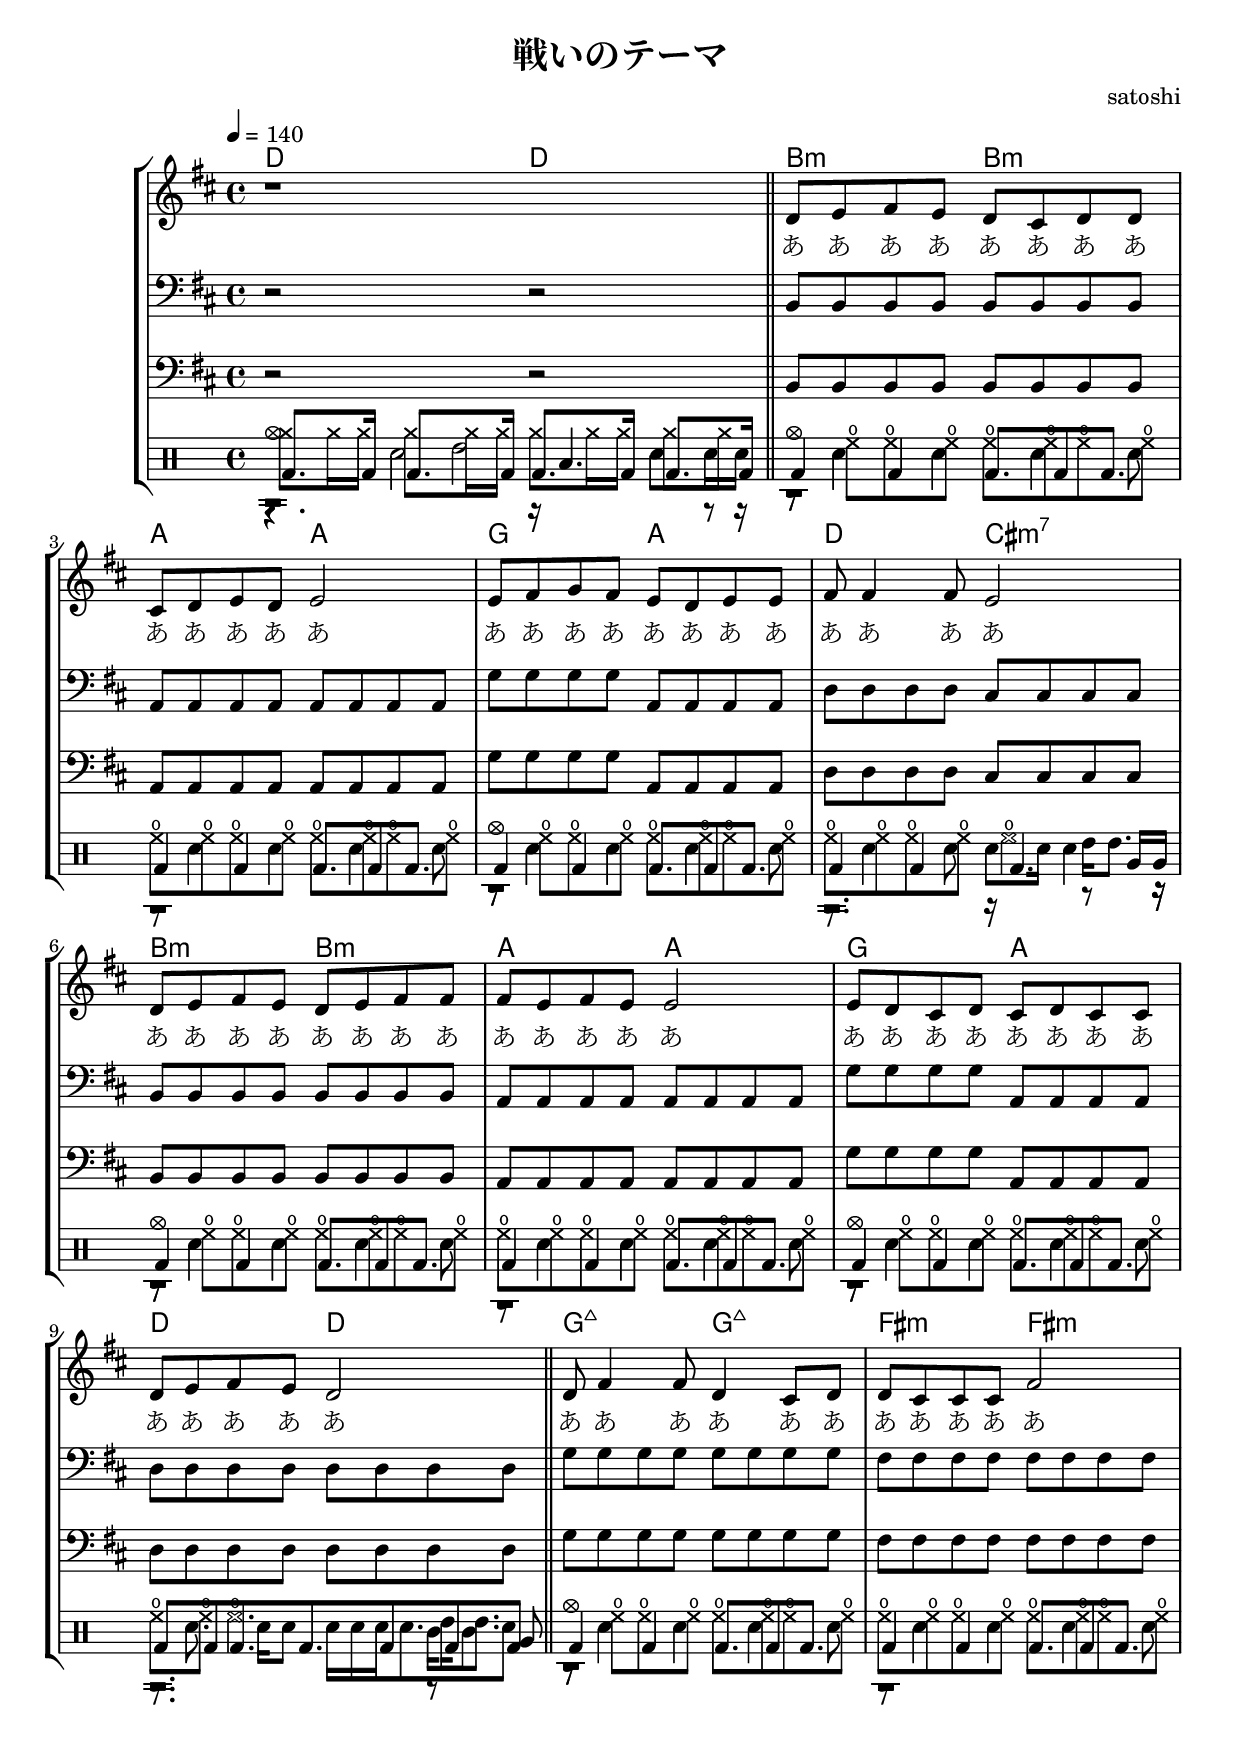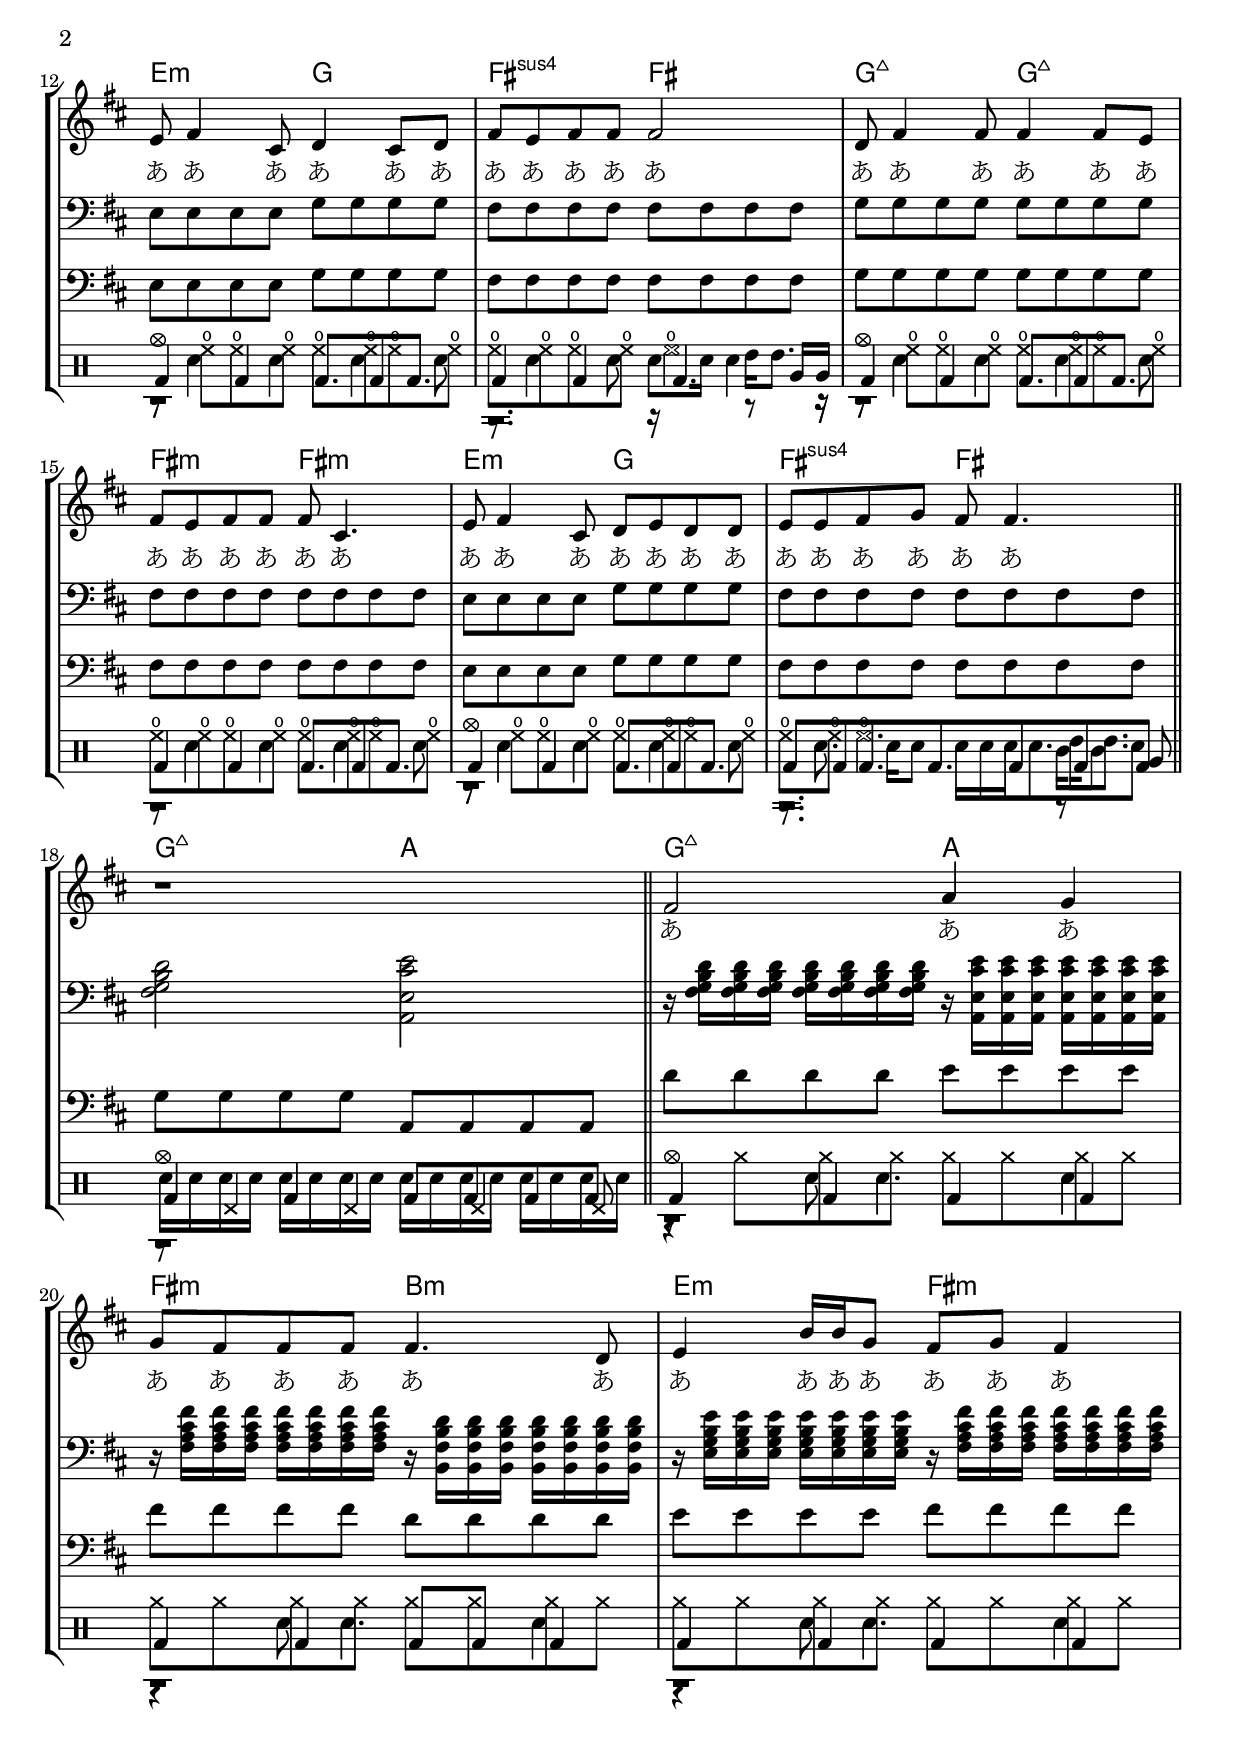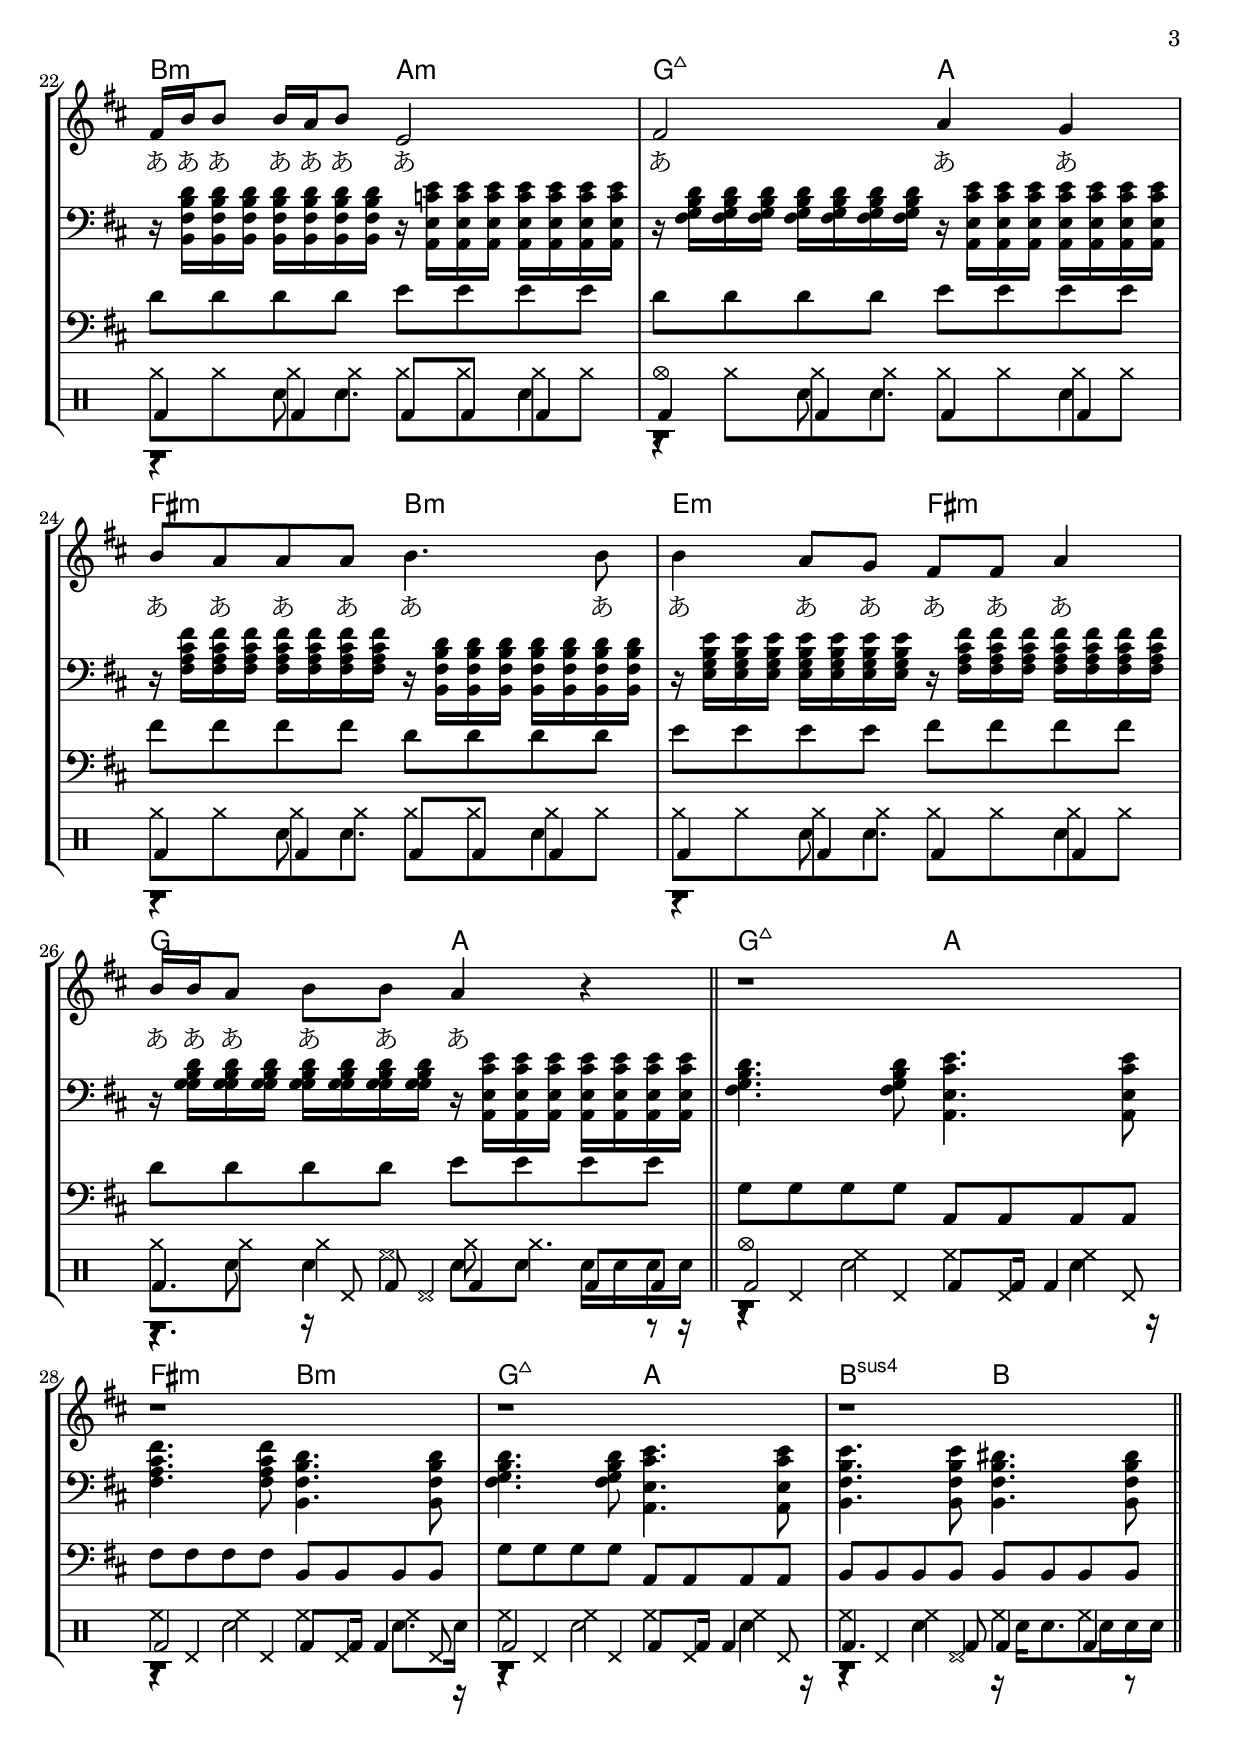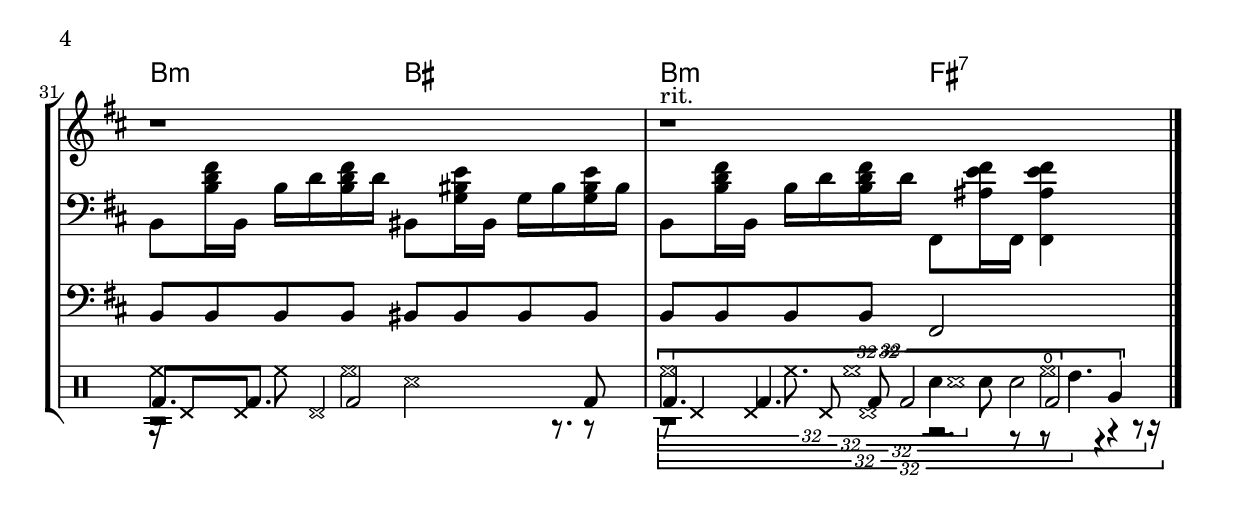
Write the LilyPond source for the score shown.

\version "2.12.1"

\header {
	title = \markup {戦いのテーマ}
	composer = \markup \center-column {satoshi}
}

harmony = \chordmode {
	d2 d 

	b:m b:m a a g a d cis:min7 b:m b:m a a g a d d 

	g:maj7 g:maj7 fis:m fis:m e:m g fis:sus4 fis g:maj7 g:maj7 fis:m fis:m e:m g fis:sus4 fis 

	g:maj7 a 

	g:maj7 a fis:m b:m e:m fis:m b:m a:m g:maj7 a fis:m b:m e:m fis:m g a 

	g:maj7 a fis:m b:m g:maj7 a b:sus4 b 

	b:m bis b:m fis:7 
}

melody = {
	\key d \major
	\tempo 4 = 140
	r1   
	\set Staff.midiInstrument = #"mmi0.38"
	 d'8  e'8  fis'8  e'8  d'8  cis'8  d'8  d'8 
	cis'8  d'8  e'8  d'8  e'2 
	e'8  fis'8  g'8  fis'8  e'8  d'8  e'8  e'8 
	fis'8  fis'4  fis'8  e'2 
	d'8  e'8  fis'8  e'8  d'8  e'8  fis'8  fis'8 
	fis'8  e'8  fis'8  e'8  e'2 
	e'8  d'8  cis'8  d'8  cis'8  d'8  cis'8  cis'8 
	d'8  e'8  fis'8  e'8  d'2
	\set Staff.midiInstrument = #"mmi0.38"
	 d'8  fis'4  fis'8  d'4  cis'8  d'8 
	d'8  cis'8  cis'8  cis'8  fis'2 
	e'8  fis'4  cis'8  d'4  cis'8  d'8 
	fis'8  e'8  fis'8  fis'8  fis'2 
	d'8  fis'4  fis'8  fis'4  fis'8  e'8 
	fis'8  e'8  fis'8  fis'8  fis'8  cis'4. 
	e'8  fis'4  cis'8  d'8  e'8  d'8  d'8 
	e'8  e'8  fis'8  g'8  fis'8  fis'4.
	r1   
	\set Staff.midiInstrument = #"mmi0.38"
	 fis'2  a'4  g'4 
	g'8  fis'8  fis'8  fis'8  fis'4.  d'8 
	e'4  b'16  b'16  g'8  fis'8  g'8  fis'4 
	fis'16  b'16  b'8  b'16  a'16  b'8  e'2 
	fis'2  a'4  g'4 
	b'8  a'8  a'8  a'8  b'4.  b'8 
	b'4  a'8  g'8  fis'8  fis'8  a'4 
	b'16  b'16  a'8  b'8  b'8  a'4  	r4 	r1 | r1 | r1 | r1   
	r1 | r1^"rit." \bar "|."
}

words = \lyricmode {
	
	あ  あ  あ  あ  あ  あ  あ  あ  あ  あ  あ  あ  あ  あ  あ  あ  あ  あ  あ  あ  あ  あ  あ  あ  あ  あ  あ  あ  あ  あ  あ  あ  あ  あ  あ  あ  あ  あ  あ  あ  あ  あ  あ  あ  あ  あ  あ  あ  あ  あ  あ  
	あ  あ  あ  あ  あ  あ  あ  あ  あ  あ  あ  あ  あ  あ  あ  あ  あ  あ  あ  あ  あ  あ  あ  あ  あ  あ  あ  あ  あ  あ  あ  あ  あ  あ  あ  あ  あ  あ  あ  あ  あ  あ  あ  あ  あ  あ  あ  
	
	あ  あ  あ  あ  あ  あ  あ  あ  あ  あ  あ  あ  あ  あ  あ  あ  あ  あ  あ  あ  あ  あ  あ  あ  あ  あ  あ  あ  あ  あ  あ  あ  あ  あ  あ  あ  あ  あ  あ  あ  あ  あ  あ  あ  
	
	
}

tempochange = {
	\tempo 4 = 140
	r1 \bar "||"
	\tempo 4 = 140
	r1 | r1 | r1 | r1 | r1 | r1 | r1 | r1 \bar "||"
	\tempo 4 = 140
	r1 | r1 | r1 | r1 | r1 | r1 | r1 | r1 \bar "||"
	\tempo 4 = 140
	r1 \bar "||"
	\tempo 4 = 140
	r1 | r1 | r1 | r1 | r1 | r1 | r1 | r1 \bar "||"
	\tempo 4 = 140
	r1 | r1 | r1 | r1 \bar "||"
	\tempo 4 = 140
	r1 | \tempo 4 = 105 r2 \tempo 4 = 93 r2 \bar "|."
}

mainacc = {
	\clef bass
	\set Staff.midiInstrument = #"Acoustic grand"
	\key d \major
	\tempo 4 = 140
	r2
	r2
	\bar "||"

	\set Staff.midiInstrument = #"Electric Guitar (muted)"
	b,8 b,8 b,8 b,8
	b,8 b,8 b,8 b,8
	a,8 a,8 a,8 a,8
	a,8 a,8 a,8 a,8
	g8 g8 g8 g8
	a,8 a,8 a,8 a,8
	d8 d8 d8 d8
	cis8 cis8 cis8 cis8
	b,8 b,8 b,8 b,8
	b,8 b,8 b,8 b,8
	a,8 a,8 a,8 a,8
	a,8 a,8 a,8 a,8
	g8 g8 g8 g8
	a,8 a,8 a,8 a,8
	d8 d8 d8 d8
	d8 d8 d8 d8
	\bar "||"

	\set Staff.midiInstrument = #"Electric Guitar (muted)"
	g8 g8 g8 g8
	g8 g8 g8 g8
	fis8 fis8 fis8 fis8
	fis8 fis8 fis8 fis8
	e8 e8 e8 e8
	g8 g8 g8 g8
	fis8 fis8 fis8 fis8
	fis8 fis8 fis8 fis8
	g8 g8 g8 g8
	g8 g8 g8 g8
	fis8 fis8 fis8 fis8
	fis8 fis8 fis8 fis8
	e8 e8 e8 e8
	g8 g8 g8 g8
	fis8 fis8 fis8 fis8
	fis8 fis8 fis8 fis8
	\bar "||"

	\set Staff.midiInstrument = #"Overdriven Guitar"
	<g fis b d'>2
	<a, e cis' e'>2
	\bar "||"

	\set Staff.midiInstrument = #"Overdriven Guitar"
	r16 <g fis b d'>16 <g fis b d'>16 <g fis b d'>16 <g fis b d'>16 <g fis b d'>16 <g fis b d'>16 <g fis b d'>16
	r16 <a, e cis' e'>16 <a, e cis' e'>16 <a, e cis' e'>16 <a, e cis' e'>16 <a, e cis' e'>16 <a, e cis' e'>16 <a, e cis' e'>16
	r16 <fis a cis' fis'>16 <fis a cis' fis'>16 <fis a cis' fis'>16 <fis a cis' fis'>16 <fis a cis' fis'>16 <fis a cis' fis'>16 <fis a cis' fis'>16
	r16 <b, fis b d'>16 <b, fis b d'>16 <b, fis b d'>16 <b, fis b d'>16 <b, fis b d'>16 <b, fis b d'>16 <b, fis b d'>16
	r16 <e g b e'>16 <e g b e'>16 <e g b e'>16 <e g b e'>16 <e g b e'>16 <e g b e'>16 <e g b e'>16
	r16 <fis a cis' fis'>16 <fis a cis' fis'>16 <fis a cis' fis'>16 <fis a cis' fis'>16 <fis a cis' fis'>16 <fis a cis' fis'>16 <fis a cis' fis'>16
	r16 <b, fis b d'>16 <b, fis b d'>16 <b, fis b d'>16 <b, fis b d'>16 <b, fis b d'>16 <b, fis b d'>16 <b, fis b d'>16
	r16 <a, e c' e'>16 <a, e c' e'>16 <a, e c' e'>16 <a, e c' e'>16 <a, e c' e'>16 <a, e c' e'>16 <a, e c' e'>16
	r16 <g fis b d'>16 <g fis b d'>16 <g fis b d'>16 <g fis b d'>16 <g fis b d'>16 <g fis b d'>16 <g fis b d'>16
	r16 <a, e cis' e'>16 <a, e cis' e'>16 <a, e cis' e'>16 <a, e cis' e'>16 <a, e cis' e'>16 <a, e cis' e'>16 <a, e cis' e'>16
	r16 <fis a cis' fis'>16 <fis a cis' fis'>16 <fis a cis' fis'>16 <fis a cis' fis'>16 <fis a cis' fis'>16 <fis a cis' fis'>16 <fis a cis' fis'>16
	r16 <b, fis b d'>16 <b, fis b d'>16 <b, fis b d'>16 <b, fis b d'>16 <b, fis b d'>16 <b, fis b d'>16 <b, fis b d'>16
	r16 <e g b e'>16 <e g b e'>16 <e g b e'>16 <e g b e'>16 <e g b e'>16 <e g b e'>16 <e g b e'>16
	r16 <fis a cis' fis'>16 <fis a cis' fis'>16 <fis a cis' fis'>16 <fis a cis' fis'>16 <fis a cis' fis'>16 <fis a cis' fis'>16 <fis a cis' fis'>16
	r16 <g g b d'>16 <g g b d'>16 <g g b d'>16 <g g b d'>16 <g g b d'>16 <g g b d'>16 <g g b d'>16
	r16 <a, e cis' e'>16 <a, e cis' e'>16 <a, e cis' e'>16 <a, e cis' e'>16 <a, e cis' e'>16 <a, e cis' e'>16 <a, e cis' e'>16
	\bar "||"

	\set Staff.midiInstrument = #"Overdriven Guitar"
	<g fis b d'>4. <g fis b d'>8
	<a, e cis' e'>4. <a, e cis' e'>8
	<fis a cis' fis'>4. <fis a cis' fis'>8
	<b, fis b d'>4. <b, fis b d'>8
	<g fis b d'>4. <g fis b d'>8
	<a, e cis' e'>4. <a, e cis' e'>8
	<b, fis b e'>4. <b, fis b e'>8
	<b, fis b dis'>4. <b, fis b dis'>8
	\bar "||"

	\set Staff.midiInstrument = #"Overdriven Guitar"
	b,8 <b d' fis'>16 b,16   b16 d'16 <b d' fis'>16 d'16
	bis,8 <g bis e'>16 bis,16   g16 bis16 <g bis e'>16 bis16
	b,8 <b d' fis'>16 b,16   b16 d'16 <b d' fis'>16 d'16
	fis,8 <ais e' fis'>16 fis,16 <fis, ais e' fis'>4
	\bar "|."
}

subacc = {
	\clef bass
	\set Staff.midiInstrument = #"Acoustic grand"
	\key d \major
	\tempo 4 = 140
	r2
	r2
	\bar "||"

	\set Staff.midiInstrument = #"Electric Bass (pick)"
	b,8 b,8 b,8 b,8
	b,8 b,8 b,8 b,8
	a,8 a,8 a,8 a,8
	a,8 a,8 a,8 a,8
	g8 g8 g8 g8
	a,8 a,8 a,8 a,8
	d8 d8 d8 d8
	cis8 cis8 cis8 cis8
	b,8 b,8 b,8 b,8
	b,8 b,8 b,8 b,8
	a,8 a,8 a,8 a,8
	a,8 a,8 a,8 a,8
	g8 g8 g8 g8
	a,8 a,8 a,8 a,8
	d8 d8 d8 d8
	d8 d8 d8 d8
	\bar "||"

	\set Staff.midiInstrument = #"Electric Bass (pick)"
	g8 g8 g8 g8
	g8 g8 g8 g8
	fis8 fis8 fis8 fis8
	fis8 fis8 fis8 fis8
	e8 e8 e8 e8
	g8 g8 g8 g8
	fis8 fis8 fis8 fis8
	fis8 fis8 fis8 fis8
	g8 g8 g8 g8
	g8 g8 g8 g8
	fis8 fis8 fis8 fis8
	fis8 fis8 fis8 fis8
	e8 e8 e8 e8
	g8 g8 g8 g8
	fis8 fis8 fis8 fis8
	fis8 fis8 fis8 fis8
	\bar "||"

	\set Staff.midiInstrument = #"Electric Bass (pick)"
	g8 g8 g8 g8
	a,8 a,8 a,8 a,8
	\bar "||"

	\set Staff.midiInstrument = #"Electric Bass (pick)"
	d'8 d'8 d'8 d'8
	e'8 e'8 e'8 e'8
	fis'8 fis'8 fis'8 fis'8
	d'8 d'8 d'8 d'8
	e'8 e'8 e'8 e'8
	fis'8 fis'8 fis'8 fis'8
	d'8 d'8 d'8 d'8
	e'8 e'8 e'8 e'8
	d'8 d'8 d'8 d'8
	e'8 e'8 e'8 e'8
	fis'8 fis'8 fis'8 fis'8
	d'8 d'8 d'8 d'8
	e'8 e'8 e'8 e'8
	fis'8 fis'8 fis'8 fis'8
	d'8 d'8 d'8 d'8
	e'8 e'8 e'8 e'8
	\bar "||"

	\set Staff.midiInstrument = #"Electric Bass (pick)"
	g8 g8 g8 g8
	a,8 a,8 a,8 a,8
	fis8 fis8 fis8 fis8
	b,8 b,8 b,8 b,8
	g8 g8 g8 g8
	a,8 a,8 a,8 a,8
	b,8 b,8 b,8 b,8
	b,8 b,8 b,8 b,8
	\bar "||"

	\set Staff.midiInstrument = #"Electric Bass (pick)"
	b,8 b,8 b,8 b,8
	bis,8 bis,8 bis,8 bis,8
	b,8 b,8 b,8 b,8
	fis,2
	\bar "|."
}

percA = {
	\drummode {
	cymr8 cymr16 cymr16 cymr8 cymr16 cymr16 cymr8 cymr16 cymr16 cymr8 cymr8  \bar "||"
	r8 hho8 hho8 hho8 hho8 hho8 hho8 hho8  |hho8 hho8 hho8 hho8 hho8 hho8 hho8 hho8  |r8 hho8 hho8 hho8 hho8 hho8 hho8 hho8  |hho8 hho8 hho8 hho8 hho2  |r8 hho8 hho8 hho8 hho8 hho8 hho8 hho8  |hho8 hho8 hho8 hho8 hho8 hho8 hho8 hho8  |r8 hho8 hho8 hho8 hho8 hho8 hho8 hho8  |hho8 hho8 hho2.  \bar "||"
	r8 hho8 hho8 hho8 hho8 hho8 hho8 hho8  |hho8 hho8 hho8 hho8 hho8 hho8 hho8 hho8  |r8 hho8 hho8 hho8 hho8 hho8 hho8 hho8  |hho8 hho8 hho8 hho8 hho2  |r8 hho8 hho8 hho8 hho8 hho8 hho8 hho8  |hho8 hho8 hho8 hho8 hho8 hho8 hho8 hho8  |r8 hho8 hho8 hho8 hho8 hho8 hho8 hho8  |hho8 hho8 hho2.  \bar "||"
	r1  \bar "||"
	r8 cymr8 cymr8 cymr8 cymr8 cymr8 cymr8 cymr8  |cymr8 cymr8 cymr8 cymr8 cymr8 cymr8 cymr8 cymr8  |cymr8 cymr8 cymr8 cymr8 cymr8 cymr8 cymr8 cymr8  |cymr8 cymr8 cymr8 cymr8 cymr8 cymr8 cymr8 cymr8  |r8 cymr8 cymr8 cymr8 cymr8 cymr8 cymr8 cymr8  |cymr8 cymr8 cymr8 cymr8 cymr8 cymr8 cymr8 cymr8  |cymr8 cymr8 cymr8 cymr8 cymr8 cymr8 cymr8 cymr8  |cymr8 cymr8 cymr4 cymr8 cymr4.  \bar "||"
	r4 hh4 hh4 hh4  |hh4 hh4 hh4 hh4  |hh4 hh4 hh4 hh4  |hh4 hh4 hh4 hh4  \bar "||"
	hh4 hh8 hh2 r8  |\times 16/32{ hh2 hh8. hh1 r4 r16 } \bar "|."
	}
}

percB = {
	\drummode {
	r4 sn2 sn8 sn16 sn16  \bar "||"
	r8 sn4 sn4 sn4 sn8  |r8 sn4 sn4 sn4 sn8  |r8 sn4 sn4 sn4 sn8  |r8 sn4 sn8 sn8 sn16 sn4 r16  |r8 sn4 sn4 sn4 sn8  |r8 sn4 sn4 sn4 sn8  |r8 sn4 sn4 sn4 sn8  |r8 sn8. sn16 sn8 sn16 sn16 sn16 sn8. sn8  \bar "||"
	r8 sn4 sn4 sn4 sn8  |r8 sn4 sn4 sn4 sn8  |r8 sn4 sn4 sn4 sn8  |r8 sn4 sn8 sn8 sn16 sn4 r16  |r8 sn4 sn4 sn4 sn8  |r8 sn4 sn4 sn4 sn8  |r8 sn4 sn4 sn4 sn8  |r8 sn8. sn16 sn8 sn16 sn16 sn16 sn8. sn8  \bar "||"
	sn16 sn16 sn16 sn16 sn16 sn16 sn16 sn16 sn16 sn16 sn16 sn16 sn16 sn16 sn16 sn16  \bar "||"
	r4 sn8 sn4. sn4  |r4 sn8 sn4. sn4  |r4 sn8 sn4. sn4  |r4 sn8 sn4. sn4  |r4 sn8 sn4. sn4  |r4 sn8 sn4. sn4  |r4 sn8 sn4. sn4  |r8 sn8 sn4 sn8 sn8 sn16 sn16 sn16 sn16  \bar "||"
	r8 hhp4 hhp4 hhp4 hhp8  |r8 hhp4 hhp4 hhp4 hhp8  |r8 hhp4 hhp4 hhp4 hhp8  |r8 hhp4 hhp2 r8  \bar "||"
	r16 hhp8 hhp8 hhp2 r8.  |\times 16/32{ r8 hhp4 hhp4 hhp8 hhp1 r4 } \bar "|."
	}
}

percC = {
	\drummode {
	bd8. bd16 bd8. bd16 bd8. bd16 bd8. bd16  \bar "||"
	bd4 bd4 bd8. bd8 bd8.  |bd4 bd4 bd8. bd8 bd8.  |bd4 bd4 bd8. bd8 bd8.  |bd4 bd4 r16 bd4. r16  |bd4 bd4 bd8. bd8 bd8.  |bd4 bd4 bd8. bd8 bd8.  |bd4 bd4 bd8. bd8 bd8.  |bd8 bd8 bd8. bd8. bd8 bd8 bd8  \bar "||"
	bd4 bd4 bd8. bd8 bd8.  |bd4 bd4 bd8. bd8 bd8.  |bd4 bd4 bd8. bd8 bd8.  |bd4 bd4 r16 bd4. r16  |bd4 bd4 bd8. bd8 bd8.  |bd4 bd4 bd8. bd8 bd8.  |bd4 bd4 bd8. bd8 bd8.  |bd8 bd8 bd8. bd8. bd8 bd8 bd8  \bar "||"
	bd4 bd4 bd8 bd8 bd8 bd8  \bar "||"
	bd4 bd4 bd4 bd4  |bd4 bd4 bd8 bd8 bd4  |bd4 bd4 bd4 bd4  |bd4 bd4 bd8 bd8 bd4  |bd4 bd4 bd4 bd4  |bd4 bd4 bd8 bd8 bd4  |bd4 bd4 bd4 bd4  |bd4. bd8 bd4 bd8 bd8  \bar "||"
	r4 sn2 sn4  |r4 sn2 sn8. sn16  |r4 sn2 sn4  |r4 sn4 r16 sn16 sn8. sn16 sn16 sn16  \bar "||"
	r1  |\times 16/32{ r1 r2 hho2 } \bar "|."
	}
}

percD = {
	\drummode {
	r4. tommh2 r8  \bar "||"
	cymc1  |r1  |cymc1  |r1  |cymc1  |r1  |cymc1  |r1  \bar "||"
	cymc1  |r1  |cymc1  |r1  |cymc1  |r1  |cymc1  |r1  \bar "||"
	r8 hhp4 hhp4 hhp4 hhp8  \bar "||"
	cymc1  |r1 |r1 |r1 |cymc1  |r1 |r1 |r1 \bar "||"
	bd2 bd8 bd16 bd4 r16  |bd2 bd8 bd16 bd4 r16  |bd2 bd8 bd16 bd4 r16  |bd4. bd8 bd4 bd4  \bar "||"
	bd8. bd8. bd2 bd8  |\times 16/32{ bd4. bd4. bd8 bd2 r8 bd2 } \bar "|."
	}
}

percE = {
	\drummode {
	r2 r16 toml4. r16  \bar "||"
	r1 |r1 |r1 |r2. tommh16 tommh8.  |r1 |r1 |r1 |r2. tommh16 tommh8.  \bar "||"
	r1 |r1 |r1 |r2. tommh16 tommh8.  |r1 |r1 |r1 |r2. tommh16 tommh8.  \bar "||"
	cymc1  \bar "||"
	r1 |r1 |r1 |r1 |r1 |r1 |r1 |r4 r16 hhp8 hhp2 r16  \bar "||"
	cymc1  |r1 |r1 |r1 \bar "||"
	r2 ss2  |\times 16/32{ r1 ss1 } \bar "|."
	}
}

percF = {
	\drummode {
	cymc1  \bar "||"
	r1 |r1 |r1 |r2. r8 tomfh16 tomfh16  |r1 |r1 |r1 |r2. r8 tomfh8  \bar "||"
	r1 |r1 |r1 |r2. r8 tomfh16 tomfh16  |r1 |r1 |r1 |r2. r8 tomfh8  \bar "||"
	r1 \bar "||"
	r1 |r1 |r1 |r1 |r1 |r1 |r1 |r4. hh2 r8  \bar "||"
	r1 | r1 | r1 | r1 \bar "||"
	r1 |\times 16/32{ r1 sn4 sn8 sn2 r8 } \bar "|."
	}
}

percG = {
	\drummode {
	r1 \bar "||"
	r1 |r1 |r1 |r1 |r1 |r1 |r1 |r2. tomml16 tomml8.  \bar "||"
	r1 |r1 |r1 |r1 |r1 |r1 |r1 |r2. tomml16 tomml8.  \bar "||"
	r1 \bar "||"
	r1 | r1 | r1 | r1 | r1 | r1 | r1 | r1 \bar "||"
	r1 | r1 | r1 | r1 \bar "||"
	r1 |r1 \bar "|."
	}
}

percH = {
	\drummode {
	r1 \bar "||"
	r1 | r1 | r1 | r1 | r1 | r1 | r1 | r1 \bar "||"
	r1 | r1 | r1 | r1 | r1 | r1 | r1 | r1 \bar "||"
	r1 \bar "||"
	r1 | r1 | r1 | r1 | r1 | r1 | r1 | r1 \bar "||"
	r1 | r1 | r1 | r1 \bar "||"
	r1 |\times 16/32{ r1 r2 r8 tommh4. } \bar "|."
	}
}

percI = {
	\drummode {
	r1 \bar "||"
	r1 | r1 | r1 | r1 | r1 | r1 | r1 | r1 \bar "||"
	r1 | r1 | r1 | r1 | r1 | r1 | r1 | r1 \bar "||"
	r1 \bar "||"
	r1 | r1 | r1 | r1 | r1 | r1 | r1 | r1 \bar "||"
	r1 | r1 | r1 | r1 \bar "||"
	r1 |\times 16/32{ r1 r2. tomfh4 } \bar "|."
	}
}

\score {
	<<
		\new StaffGroup <<
			\new ChordNames {\harmony}
			\new Voice = "melody" {\melody}
			\new Lyrics \lyricsto "melody" \words
			\new Staff = "mainacc" {\mainacc}
			\new Staff = "subacc" {\subacc}
			\new DrumStaff <<
				\new DrumVoice {\percA}
				\new DrumVoice {\percB}
				\new DrumVoice {\percC}
				\new DrumVoice {\percD}
				\new DrumVoice {\percE}
				\new DrumVoice {\percF}
				\new DrumVoice {\percG}
				\new DrumVoice {\percH}
				\new DrumVoice {\percI}
			>>
		>>
	>>
	\layout { }
}
